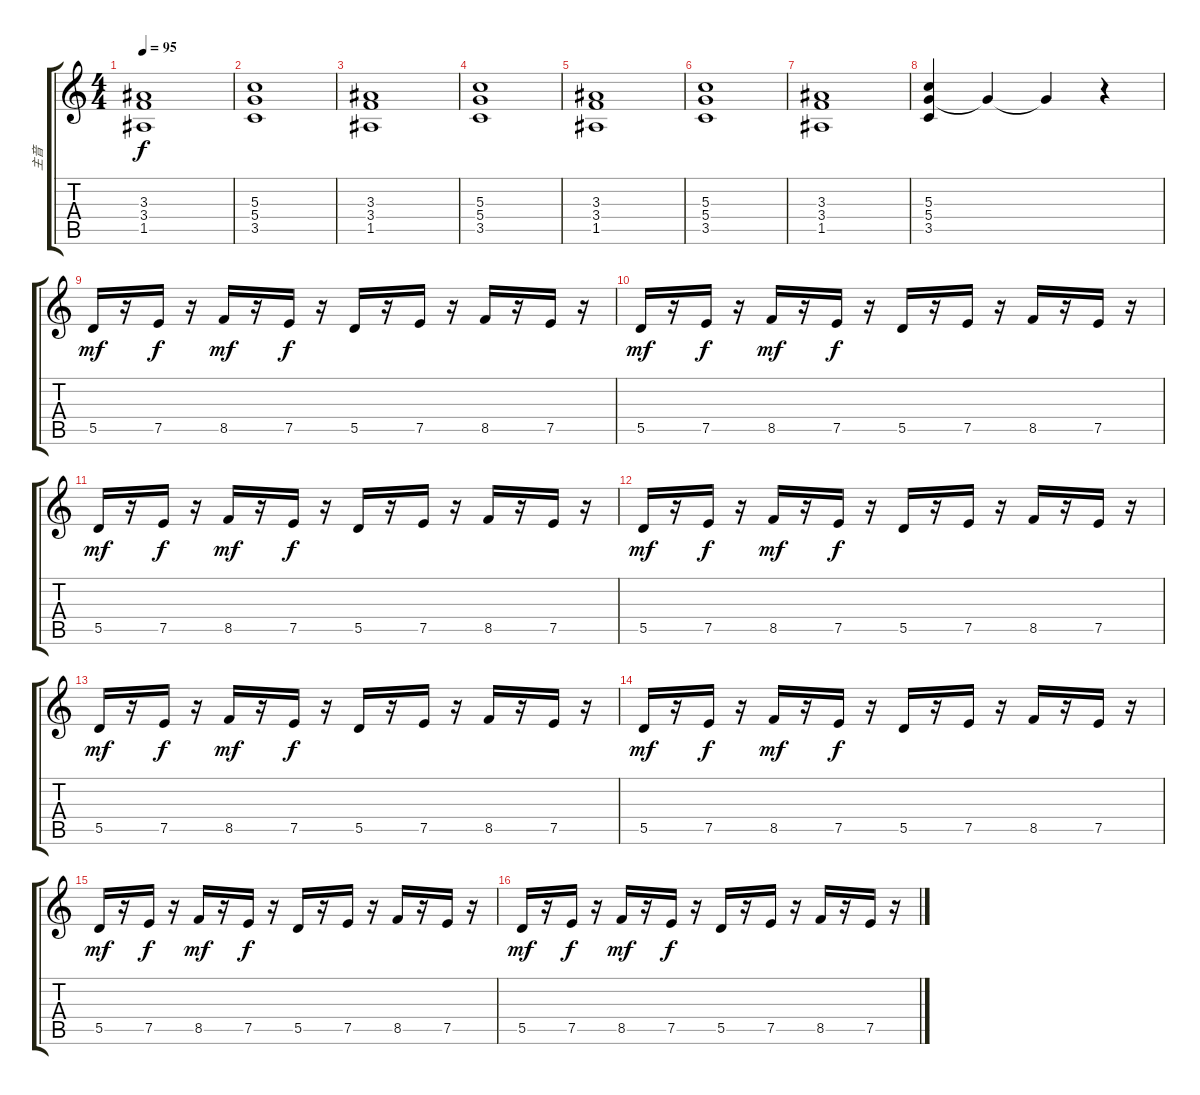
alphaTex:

\track ("主音" "主音") {instrument acousticguitarnylon}
\staff {score tabs}
\tuning (E4 B3 G3 D3 A2 E2) {hide}
\ts (4 4)
\tempo 95
\clef g2
\ks c
(3.3 3.4 1.5).1{dy f instrument distortionguitar} |
(5.3 5.4 3.5).1 |
(3.3 3.4 1.5).1 |
(5.3 5.4 3.5).1 |
(3.3 3.4 1.5).1 |
(5.3 5.4 3.5).1 |
(3.3 3.4 1.5).1 |
(5.3 5.4 3.5).4 5.4{t}.4 5.4{t}.4 r.4 |
5.5.16{dy mf instrument acousticguitarnylon} r.16 7.5.16{dy f} r.16 8.5.16{dy mf} r.16 7.5.16{dy f} r.16 5.5.16 r.16 7.5.16 r.16 8.5.16 r.16 7.5.16 r.16 |
5.5.16{dy mf} r.16 7.5.16{dy f} r.16 8.5.16{dy mf} r.16 7.5.16{dy f} r.16 5.5.16 r.16 7.5.16 r.16 8.5.16 r.16 7.5.16 r.16 |
5.5.16{dy mf} r.16 7.5.16{dy f} r.16 8.5.16{dy mf} r.16 7.5.16{dy f} r.16 5.5.16 r.16 7.5.16 r.16 8.5.16 r.16 7.5.16 r.16 |
5.5.16{dy mf} r.16 7.5.16{dy f} r.16 8.5.16{dy mf} r.16 7.5.16{dy f} r.16 5.5.16 r.16 7.5.16 r.16 8.5.16 r.16 7.5.16 r.16 |
5.5.16{dy mf} r.16 7.5.16{dy f} r.16 8.5.16{dy mf} r.16 7.5.16{dy f} r.16 5.5.16 r.16 7.5.16 r.16 8.5.16 r.16 7.5.16 r.16 |
5.5.16{dy mf} r.16 7.5.16{dy f} r.16 8.5.16{dy mf} r.16 7.5.16{dy f} r.16 5.5.16 r.16 7.5.16 r.16 8.5.16 r.16 7.5.16 r.16 |
5.5.16{dy mf} r.16 7.5.16{dy f} r.16 8.5.16{dy mf} r.16 7.5.16{dy f} r.16 5.5.16 r.16 7.5.16 r.16 8.5.16 r.16 7.5.16 r.16 |
5.5.16{dy mf} r.16 7.5.16{dy f} r.16 8.5.16{dy mf} r.16 7.5.16{dy f} r.16 5.5.16 r.16 7.5.16 r.16 8.5.16 r.16 7.5.16 r.16
